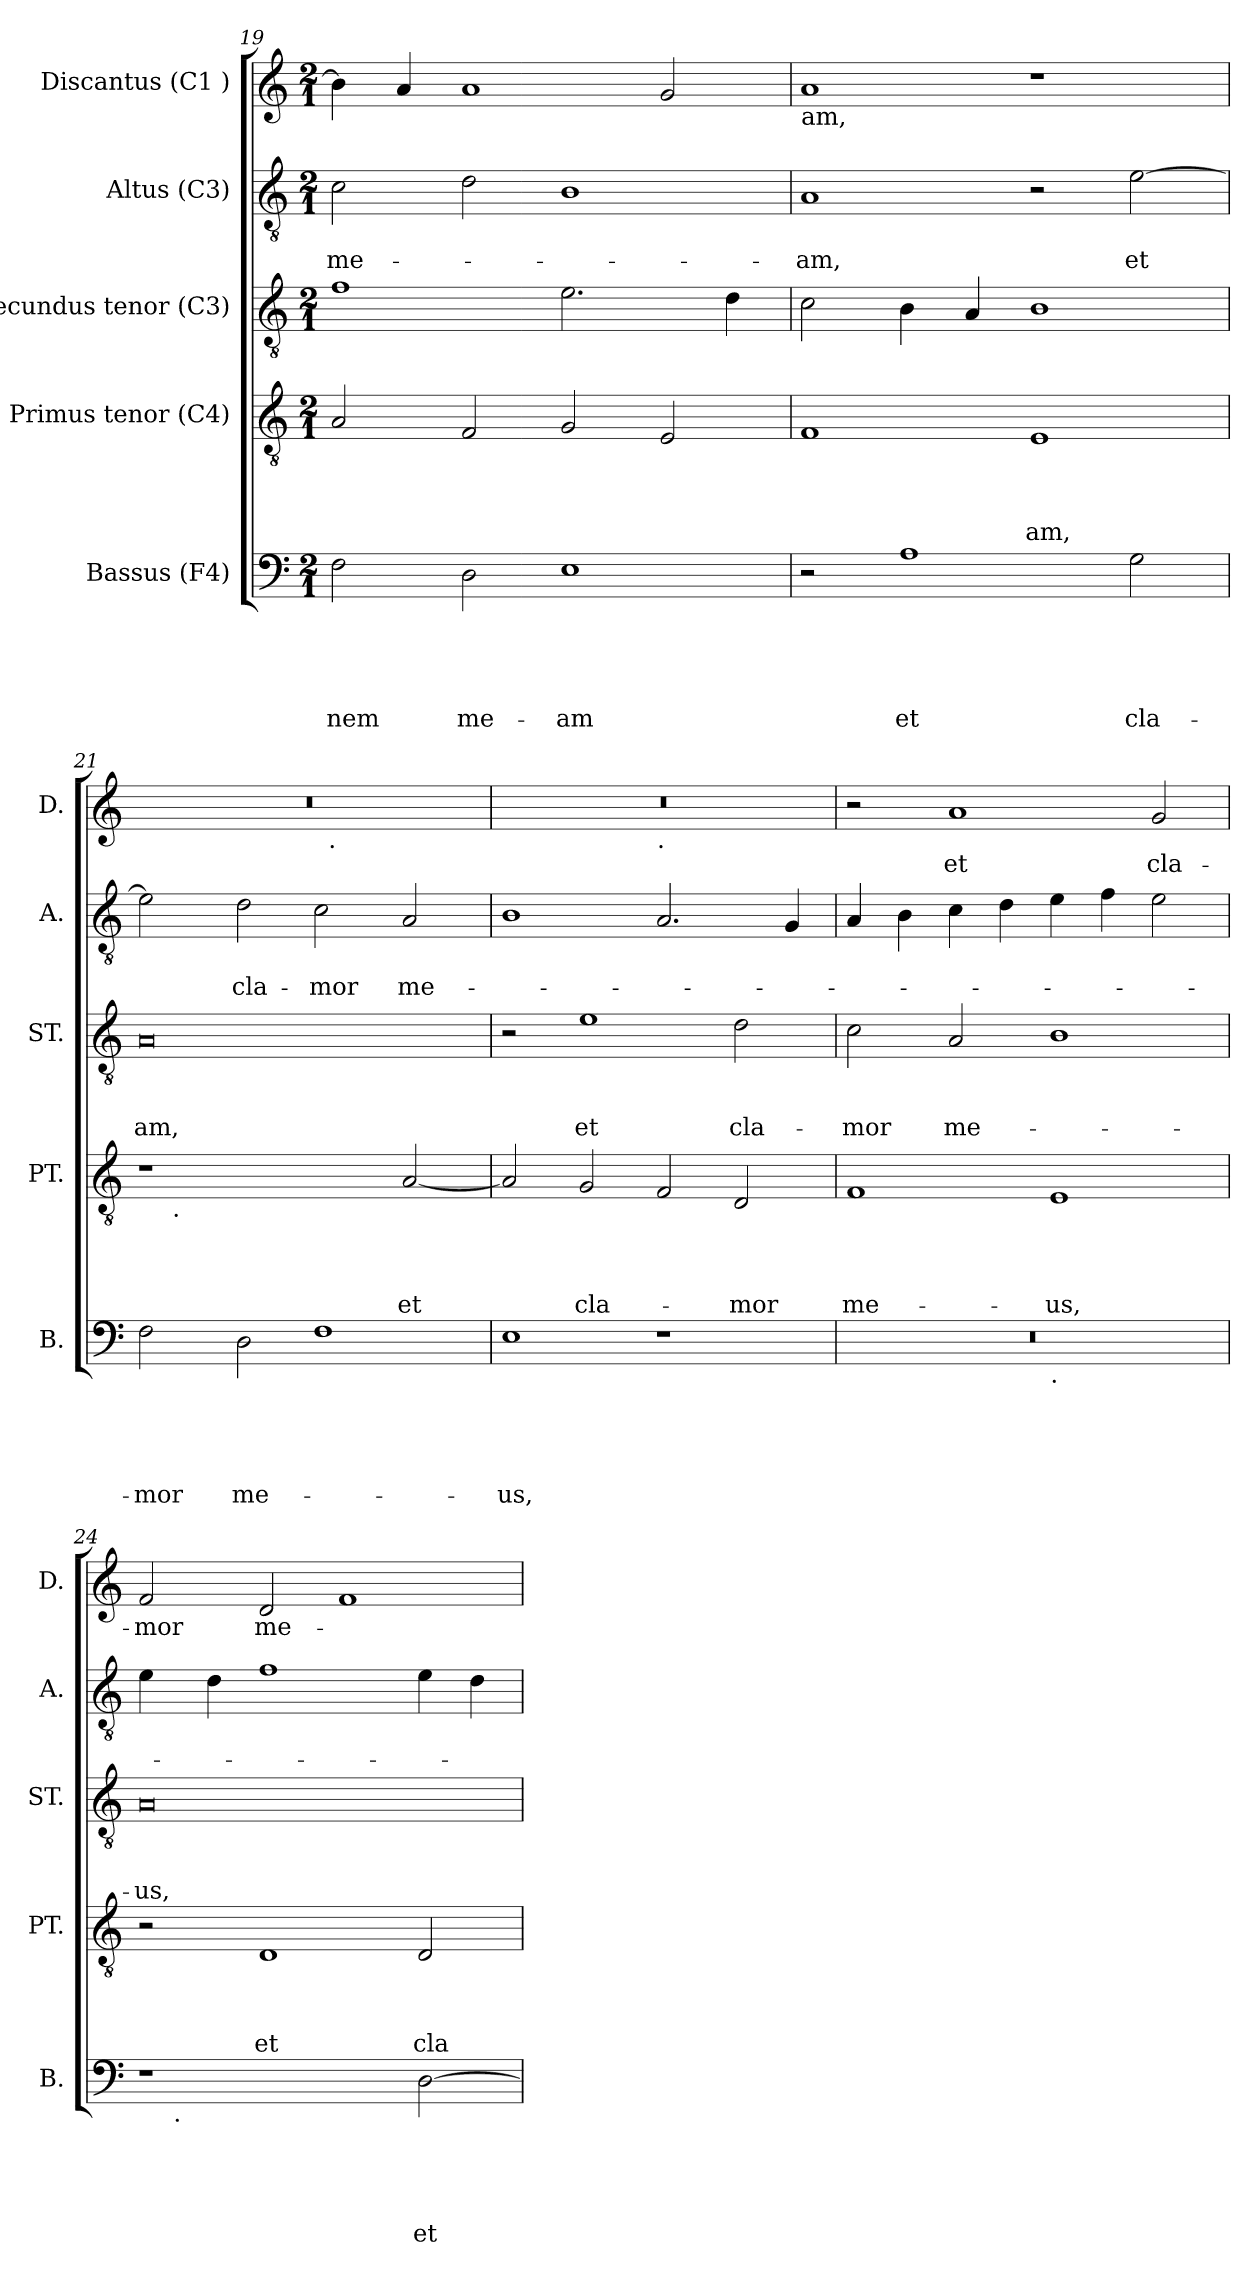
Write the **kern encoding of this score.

**kern	**text	**text	**text	**text	**text	**kern	**text	**text	**text	**text	**kern	**text	**text	**text	**kern	**text	**text	**kern	**text
*part5	*part5	*part5	*part5	*part5	*part5	*part4	*part4	*part4	*part4	*part4	*part3	*part3	*part3	*part3	*part2	*part2	*part2	*part1	*part1
*staff5	*staff5	*staff5	*staff5	*staff5	*staff5	*staff4	*staff4	*staff4	*staff4	*staff4	*staff3	*staff3	*staff3	*staff3	*staff2	*staff2	*staff2	*staff1	*staff1
*I"Bassus (F4)	*	*	*	*	*	*I"Primus tenor (C4)	*	*	*	*	*I"Secundus tenor (C3)	*	*	*	*I"Altus (C3)	*	*	*I"Discantus (C1 )	*
*I'B.	*	*	*	*	*	*I'PT.	*	*	*	*	*I'ST.	*	*	*	*I'A.	*	*	*I'D.	*
*clefF4	*	*	*	*	*	*clefGv2	*	*	*	*	*clefGv2	*	*	*	*clefGv2	*	*	*clefG2	*
*k[]	*	*	*	*	*	*k[]	*	*	*	*	*k[]	*	*	*	*k[]	*	*	*k[]	*
*C:	*	*	*	*	*	*C:	*	*	*	*	*C:	*	*	*	*C:	*	*	*C:	*
*M2/1	*	*	*	*	*	*M2/1	*	*	*	*	*M2/1	*	*	*	*M2/1	*	*	*M2/1	*
=19	=19	=19	=19	=19	=19	=19	=19	=19	=19	=19	=19	=19	=19	=19	=19	=19	=19	=19	=19
!	!	!	!	!	!LO:LY:b	!	!	!	!	!	!	!	!	!	!	!	!LO:LY:b	!	!
2F\	.	.	.	.	-nem	2A/	.	.	.	.	1f	.	.	.	2c\	.	me-	4b\]	.
.	.	.	.	.	.	.	.	.	.	.	.	.	.	.	.	.	.	4a/	.
!	!	!	!	!	!LO:LY:b	!	!	!	!	!	!	!	!	!	!	!	!	!	!
2D\	.	.	.	.	me-	2F/	.	.	.	.	.	.	.	.	2d\	.	.	1a	.
!	!	!	!	!	!LO:LY:b	!	!	!	!	!	!	!	!	!	!	!	!	!	!
1E	.	.	.	.	-am	2G/	.	.	.	.	2.e\	.	.	.	1B	.	.	.	.
.	.	.	.	.	.	2E/	.	.	.	.	.	.	.	.	.	.	.	2g/	.
.	.	.	.	.	.	.	.	.	.	.	4d\	.	.	.	.	.	.	.	.
=20	=20	=20	=20	=20	=20	=20	=20	=20	=20	=20	=20	=20	=20	=20	=20	=20	=20	=20	=20
!	!	!	!	!	!	!	!	!	!	!	!	!	!	!	!	!	!	!LO:TX:b:t=am,	!
!	!	!	!	!	!	!	!	!	!	!	!	!	!	!	!	!	!LO:LY:b	!	!
2r	.	.	.	.	.	1F	.	.	.	.	2c\	.	.	.	1A	.	-am,	1a	.
!	!	!	!	!	!LO:LY:b	!	!	!	!	!	!	!	!	!	!	!	!	!	!
1A	.	.	.	.	et	.	.	.	.	.	4B\	.	.	.	.	.	.	.	.
.	.	.	.	.	.	.	.	.	.	.	4A/	.	.	.	.	.	.	.	.
!	!	!	!	!	!	!	!	!	!	!LO:LY:b	!	!	!	!	!	!	!	!	!
.	.	.	.	.	.	1E	.	.	.	-am,	1B	.	.	.	2r	.	.	1r	.
!	!	!	!	!	!LO:LY:b	!	!	!	!	!	!	!	!	!	!	!	!LO:LY:b	!	!
2G\	.	.	.	.	cla-	.	.	.	.	.	.	.	.	.	[<2e\	.	et	.	.
!!LO:PB:g=z
=21	=21	=21	=21	=21	=21	=21	=21	=21	=21	=21	=21	=21	=21	=21	=21	=21	=21	=21	=21
!	!	!	!	!	!LO:LY:b	!	!	!	!	!	!	!	!	!LO:LY:b	!	!	!	!	!
*	*	*	*	*	*	*^	*	*	*	*	*	*	*	*	*	*	*	*^	*
2F\	.	.	.	.	-mor	1r	8ryy	.	.	.	.	0A	.	.	-am,	2e\]	.	.	0r	1ryy	.
!	!	!	!	!	!	!	!LO:TX:b:t=.	!	!	!	!	!	!	!	!	!	!	!	!	!	!
.	.	.	.	.	.	.	1...ryy	.	.	.	.	.	.	.	.	.	.	.	.	.	.
!	!	!	!	!	!LO:LY:b	!	!	!	!	!	!	!	!	!	!	!	!	!LO:LY:b	!	!	!
2D\	.	.	.	.	me-	.	.	.	.	.	.	.	.	.	.	2d\	.	cla-	.	.	.
!	!	!	!	!	!	!	!	!	!	!	!	!	!	!	!	!	!	!LO:LY:b	!	!	!
1F	.	.	.	.	.	2ryy	.	.	.	.	.	.	.	.	.	2c\	.	-mor	.	32ryy	.
!	!	!	!	!	!	!	!	!	!	!	!	!	!	!	!	!	!	!	!	!LO:TX:b:t=.	!
.	.	.	.	.	.	.	.	.	.	.	.	.	.	.	.	.	.	.	.	2ryy	.
!	!	!	!	!	!	!	!	!	!	!	!LO:LY:b	!	!	!	!	!	!	!LO:LY:b	!	!	!
.	.	.	.	.	.	[<2A/	.	.	.	.	et	.	.	.	.	2A/	.	me-	.	.	.
.	.	.	.	.	.	.	.	.	.	.	.	.	.	.	.	.	.	.	.	4...ryy	.
=22	=22	=22	=22	=22	=22	=22	=22	=22	=22	=22	=22	=22	=22	=22	=22	=22	=22	=22	=22	=22	=22
!	!	!	!	!	!LO:LY:b	!	!	!	!	!	!	!	!	!	!	!	!	!	!	!	!
*	*	*	*	*	*	*v	*v	*	*	*	*	*	*	*	*	*	*	*	*	*	*
1E	.	.	.	.	-us,	2A/]	.	.	.	.	2r	.	.	.	1B	.	.	0r	1ryy	.
!	!	!	!	!	!	!	!	!	!	!LO:LY:b	!	!	!	!LO:LY:b	!	!	!	!	!	!
.	.	.	.	.	.	2G/	.	.	.	cla-	1e	.	.	et	.	.	.	.	.	.
!	!	!	!	!	!	!	!	!	!	!	!	!	!	!	!	!	!	!	!LO:TX:b:t=.	!
1r	.	.	.	.	.	2F/	.	.	.	.	.	.	.	.	2.A/	.	.	.	1ryy	.
!	!	!	!	!	!	!	!	!	!	!LO:LY:b	!	!	!	!LO:LY:b	!	!	!	!	!	!
.	.	.	.	.	.	2D/	.	.	.	-mor	2d\	.	.	cla-	.	.	.	.	.	.
.	.	.	.	.	.	.	.	.	.	.	.	.	.	.	4G/	.	.	.	.	.
=23	=23	=23	=23	=23	=23	=23	=23	=23	=23	=23	=23	=23	=23	=23	=23	=23	=23	=23	=23	=23
!	!	!	!	!	!	!	!	!	!	!LO:LY:b	!	!	!	!LO:LY:b	!	!	!	!	!	!
*^	*	*	*	*	*	*	*	*	*	*	*	*	*	*	*	*	*	*v	*v	*
0r	1ryy	.	.	.	.	.	1F	.	.	.	me-	2c\	.	.	-mor	4A/	.	.	2r	.
.	.	.	.	.	.	.	.	.	.	.	.	.	.	.	.	4B\	.	.	.	.
!	!	!	!	!	!	!	!	!	!	!	!	!	!	!	!LO:LY:b	!	!	!	!	!LO:LY:b
.	.	.	.	.	.	.	.	.	.	.	.	2A/	.	.	me-	4c\	.	.	1a	-et
.	.	.	.	.	.	.	.	.	.	.	.	.	.	.	.	4d\	.	.	.	.
!	!LO:TX:b:t=.	!	!	!	!	!	!	!	!	!	!	!	!	!	!	!	!	!	!	!
!	!	!	!	!	!	!	!	!	!	!	!LO:LY:b	!	!	!	!	!	!	!	!	!
.	1ryy	.	.	.	.	.	1E	.	.	.	-us,	1B	.	.	.	4e\	.	.	.	.
.	.	.	.	.	.	.	.	.	.	.	.	.	.	.	.	4f\	.	.	.	.
!	!	!	!	!	!	!	!	!	!	!	!	!	!	!	!	!	!	!	!	!LO:LY:b
.	.	.	.	.	.	.	.	.	.	.	.	.	.	.	.	2e\	.	.	2g/	cla-
=24	=24	=24	=24	=24	=24	=24	=24	=24	=24	=24	=24	=24	=24	=24	=24	=24	=24	=24	=24	=24
!	!	!	!	!	!	!	!	!	!	!	!	!	!	!	!LO:LY:b	!	!	!	!	!LO:LY:b
1r	8ryy	.	.	.	.	.	2r	.	.	.	.	0A	.	.	-us,	4e\	.	.	2f/	-mor
!	!LO:TX:b:t=.	!	!	!	!	!	!	!	!	!	!	!	!	!	!	!	!	!	!	!
.	1...ryy	.	.	.	.	.	.	.	.	.	.	.	.	.	.	.	.	.	.	.
.	.	.	.	.	.	.	.	.	.	.	.	.	.	.	.	4d\	.	.	.	.
!	!	!	!	!	!	!	!	!	!	!	!LO:LY:b	!	!	!	!	!	!	!	!	!LO:LY:b
.	.	.	.	.	.	.	1D	.	.	.	et	.	.	.	.	1f	.	.	2d/	me-
2ryy	.	.	.	.	.	.	.	.	.	.	.	.	.	.	.	.	.	.	1f	.
!	!	!	!	!	!	!LO:LY:b	!	!	!	!	!LO:LY:b	!	!	!	!	!	!	!	!	!
[>2D\	.	.	.	.	.	et	2D/	.	.	.	cla-	.	.	.	.	4e\	.	.	.	.
.	.	.	.	.	.	.	.	.	.	.	.	.	.	.	.	4d\	.	.	.	.
*v	*v	*	*	*	*	*	*	*	*	*	*	*	*	*	*	*	*	*	*	*
=	=	=	=	=	=	=	=	=	=	=	=	=	=	=	=	=	=	=	=
*-	*-	*-	*-	*-	*-	*-	*-	*-	*-	*-	*-	*-	*-	*-	*-	*-	*-	*-	*-
